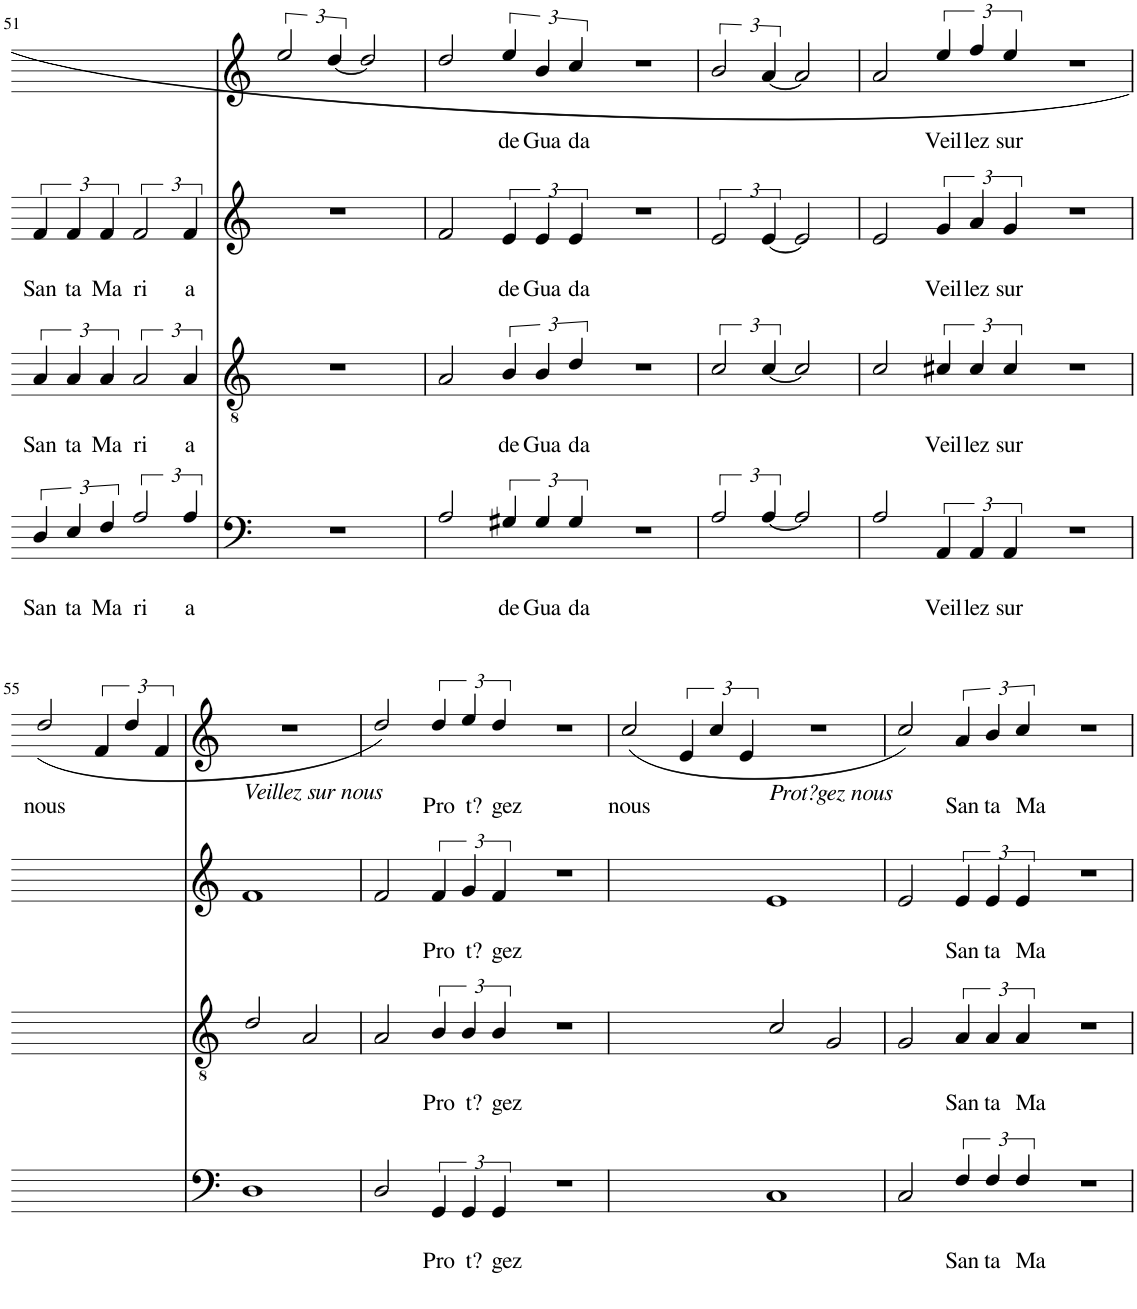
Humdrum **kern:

**kern	**text	**text	**kern	**text	**text	**kern	**text	**text	**kern	**text	**text
*part4	*part4	*part4	*part3	*part3	*part3	*part2	*part2	*part2	*part1	*part1	*part1
*staff4	*staff4	*staff4	*staff3	*staff3	*staff3	*staff2	*staff2	*staff2	*staff1	*staff1	*staff1
*I"Clarinet	*	*	*I"Oboe	*	*	*I"Choir	*	*	*I"Sampler	*	*
*I'Cl	*	*	*I'Ob	*	*	*I'Ch	*	*	*I'Samp	*	*
!!LO:PB:g=z
*clefF4	*	*	*clefGv2	*	*	*clefG2	*	*	*clefG2	*	*
*Trd1c2	*	*	*	*	*	*	*	*	*	*	*
*k[]	*	*	*k[]	*	*	*k[]	*	*	*k[]	*	*
*M4/4	*	*	*M4/4	*	*	*M4/4	*	*	*M4/4	*	*
*met(c|)	*	*	*met(c|)	*	*	*met(c|)	*	*	*met(c|)	*	*
=51	=51	=51	=51	=51	=51	=51	=51	=51	=51	=51	=51
!	!	!LO:LY:b	!	!	!LO:LY:b	!	!	!LO:LY:b	!	!	!
6D/	.	San-	6A/	.	San-	6f/	.	San-	3ee/	.	.
!	!	!LO:LY:b	!	!	!LO:LY:b	!	!	!LO:LY:b	!	!	!
6E/	.	-ta	6A/	.	-ta	6f/	.	-ta	.	.	.
!	!	!LO:LY:b	!	!	!LO:LY:b	!	!	!LO:LY:b	!	!	!
6F/	.	Ma-	6A/	.	Ma-	6f/	.	Ma-	[6dd/	.	.
!	!	!LO:LY:b	!	!	!LO:LY:b	!	!	!LO:LY:b	!	!	!
3A/	.	-ri-	3A/	.	-ri-	3f/	.	-ri-	2dd/]	.	.
!	!	!LO:LY:b	!	!	!LO:LY:b	!	!	!LO:LY:b	!	!	!
6A/	.	-a	6A/	.	-a	6f/	.	-a	.	.	.
1r	.	.	1r	.	.	1r	.	.	1ryy	.	.
=52	=52	=52	=52	=52	=52	=52	=52	=52	=52	=52	=52
2A/	.	.	2A/	.	.	2f/	.	.	2dd/	.	.
!	!	!LO:LY:b	!	!	!LO:LY:b	!	!	!LO:LY:b	!	!	!LO:LY:b
6G#X/	.	de	6B/	.	de	6e/	.	de	6ee/	.	de
!	!	!LO:LY:b	!	!	!LO:LY:b	!	!	!LO:LY:b	!	!	!LO:LY:b
6G#/	.	Gua-	6B/	.	Gua-	6e/	.	Gua-	6b/	.	Gua-
!	!	!LO:LY:b	!	!	!LO:LY:b	!	!	!LO:LY:b	!	!	!LO:LY:b
6G#/	.	-da-	6d/	.	-da-	6e/	.	-da-	6cc/	.	-da-
1r	.	.	1r	.	.	1r	.	.	1r	.	.
=53	=53	=53	=53	=53	=53	=53	=53	=53	=53	=53	=53
3A/	.	.	3c/	.	.	3e/	.	.	3b/	.	.
[6A/	.	.	[6c/	.	.	[6e/	.	.	[6a/	.	.
2A/]	.	.	2c/]	.	.	2e/]	.	.	2a/]	.	.
=54	=54	=54	=54	=54	=54	=54	=54	=54	=54	=54	=54
2A/	.	.	2c/	.	.	2e/	.	.	2a/	.	.
!	!	!LO:LY:b	!	!	!LO:LY:b	!	!	!LO:LY:b	!	!	!LO:LY:b
6AA/	.	Veil-	6c#X/	.	Veil-	6g/	.	Veil-	6ee/	.	Veil-
!	!	!LO:LY:b	!	!	!LO:LY:b	!	!	!LO:LY:b	!	!	!LO:LY:b
6AA/	.	-lez	6c#/	.	-lez	6a/	.	-lez	6ff/	.	-lez
!	!	!LO:LY:b	!	!	!LO:LY:b	!	!	!LO:LY:b	!	!	!LO:LY:b
6AA/	.	sur	6c#/	.	sur	6g/	.	sur	6ee/	.	sur
1r	.	.	1r	.	.	1r	.	.	1r	.	.
!!LO:LB:g=z
=55	=55	=55	=55	=55	=55	=55	=55	=55	=55	=55	=55
!	!	!	!	!	!	!	!	!	!	!	!LO:LY:b
1D	.	.	2d/	.	.	1f	.	.	(2dd/	.	nous
.	.	.	2A/	.	.	.	.	.	6f/	.	.
.	.	.	.	.	.	.	.	.	6dd/	.	.
.	.	.	.	.	.	.	.	.	6f/	.	.
!	!	!	!	!	!	!	!	!	!LO:TX:b:i:t=Veillez sur nous	!	!
1ryy	.	.	1ryy	.	.	1ryy	.	.	1r	.	.
=56	=56	=56	=56	=56	=56	=56	=56	=56	=56	=56	=56
2D/	.	.	2A/	.	.	2f/	.	.	2dd/)	.	.
!	!	!LO:LY:b	!	!	!LO:LY:b	!	!	!LO:LY:b	!	!	!LO:LY:b
6GG/	.	Pro-	6B/	.	Pro-	6f/	.	Pro-	6dd/	.	Pro-
!	!	!LO:LY:b	!	!	!LO:LY:b	!	!	!LO:LY:b	!	!	!LO:LY:b
6GG/	.	-t?-	6B/	.	-t?-	6g/	.	-t?-	6ee/	.	-t?-
!	!	!LO:LY:b	!	!	!LO:LY:b	!	!	!LO:LY:b	!	!	!LO:LY:b
6GG/	.	-gez-	6B/	.	-gez-	6f/	.	-gez-	6dd/	.	-gez-
1r	.	.	1r	.	.	1r	.	.	1r	.	.
=57	=57	=57	=57	=57	=57	=57	=57	=57	=57	=57	=57
!	!	!	!	!	!	!	!	!	!	!	!LO:LY:b
1C	.	.	2c/	.	.	1e	.	.	(2cc/	.	-nous
.	.	.	2G/	.	.	.	.	.	6e/	.	.
.	.	.	.	.	.	.	.	.	6cc/	.	.
.	.	.	.	.	.	.	.	.	6e/	.	.
!	!	!	!	!	!	!	!	!	!LO:TX:b:i:t=Prot?gez nous	!	!
1ryy	.	.	1ryy	.	.	1ryy	.	.	1r	.	.
=58	=58	=58	=58	=58	=58	=58	=58	=58	=58	=58	=58
2C/	.	.	2G/	.	.	2e/	.	.	2cc/)	.	.
!	!	!LO:LY:b	!	!	!LO:LY:b	!	!	!LO:LY:b	!	!	!LO:LY:b
6F/	.	San-	6A/	.	San-	6e/	.	San-	6a/	.	San-
!	!	!LO:LY:b	!	!	!LO:LY:b	!	!	!LO:LY:b	!	!	!LO:LY:b
6F/	.	-ta	6A/	.	-ta	6e/	.	-ta	6b/	.	-ta
!	!	!LO:LY:b	!	!	!LO:LY:b	!	!	!LO:LY:b	!	!	!LO:LY:b
6F/	.	Ma-	6A/	.	Ma-	6e/	.	Ma-	6cc/	.	Ma-
1r	.	.	1r	.	.	1r	.	.	1r	.	.
=	=	=	=	=	=	=	=	=	=	=	=
*-	*-	*-	*-	*-	*-	*-	*-	*-	*-	*-	*-
